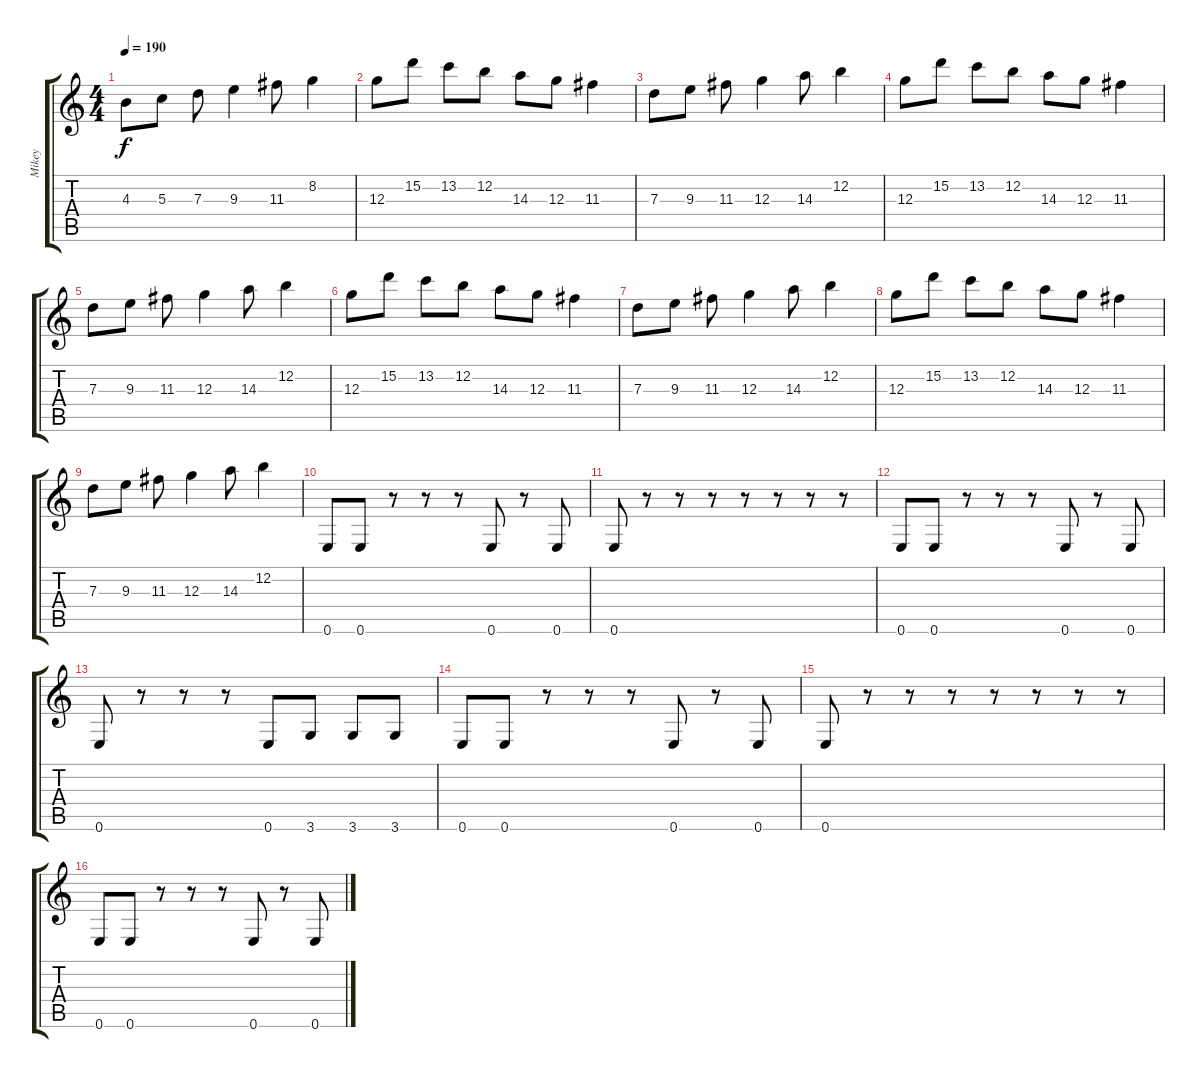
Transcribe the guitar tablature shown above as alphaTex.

\track ("Mikey" "Mikey") {instrument overdrivenguitar}
\staff {score tabs}
\tuning (E4 B3 G3 D3 A2 E2) {hide}
\ts (4 4)
\tempo 190
\clef g2
\ks c
4.3.8{dy f} 5.3.8 7.3.8 9.3.4 11.3.8 8.2.4 |
12.3.8 15.2.8 13.2.8 12.2.8 14.3.8 12.3.8 11.3.4 |
7.3.8 9.3.8 11.3.8 12.3.4 14.3.8 12.2.4 |
12.3.8 15.2.8 13.2.8 12.2.8 14.3.8 12.3.8 11.3.4 |
7.3.8 9.3.8 11.3.8 12.3.4 14.3.8 12.2.4 |
12.3.8 15.2.8 13.2.8 12.2.8 14.3.8 12.3.8 11.3.4 |
7.3.8 9.3.8 11.3.8 12.3.4 14.3.8 12.2.4 |
12.3.8 15.2.8 13.2.8 12.2.8 14.3.8 12.3.8 11.3.4 |
7.3.8 9.3.8 11.3.8 12.3.4 14.3.8 12.2.4 |
0.6.8 0.6.8 r.8 r.8 r.8 0.6.8 r.8 0.6.8 |
0.6.8 r.8 r.8 r.8 r.8 r.8 r.8 r.8 |
0.6.8 0.6.8 r.8 r.8 r.8 0.6.8 r.8 0.6.8 |
0.6.8 r.8 r.8 r.8 0.6.8 3.6.8 3.6.8 3.6.8 |
0.6.8 0.6.8 r.8 r.8 r.8 0.6.8 r.8 0.6.8 |
0.6.8 r.8 r.8 r.8 r.8 r.8 r.8 r.8 |
0.6.8 0.6.8 r.8 r.8 r.8 0.6.8 r.8 0.6.8
